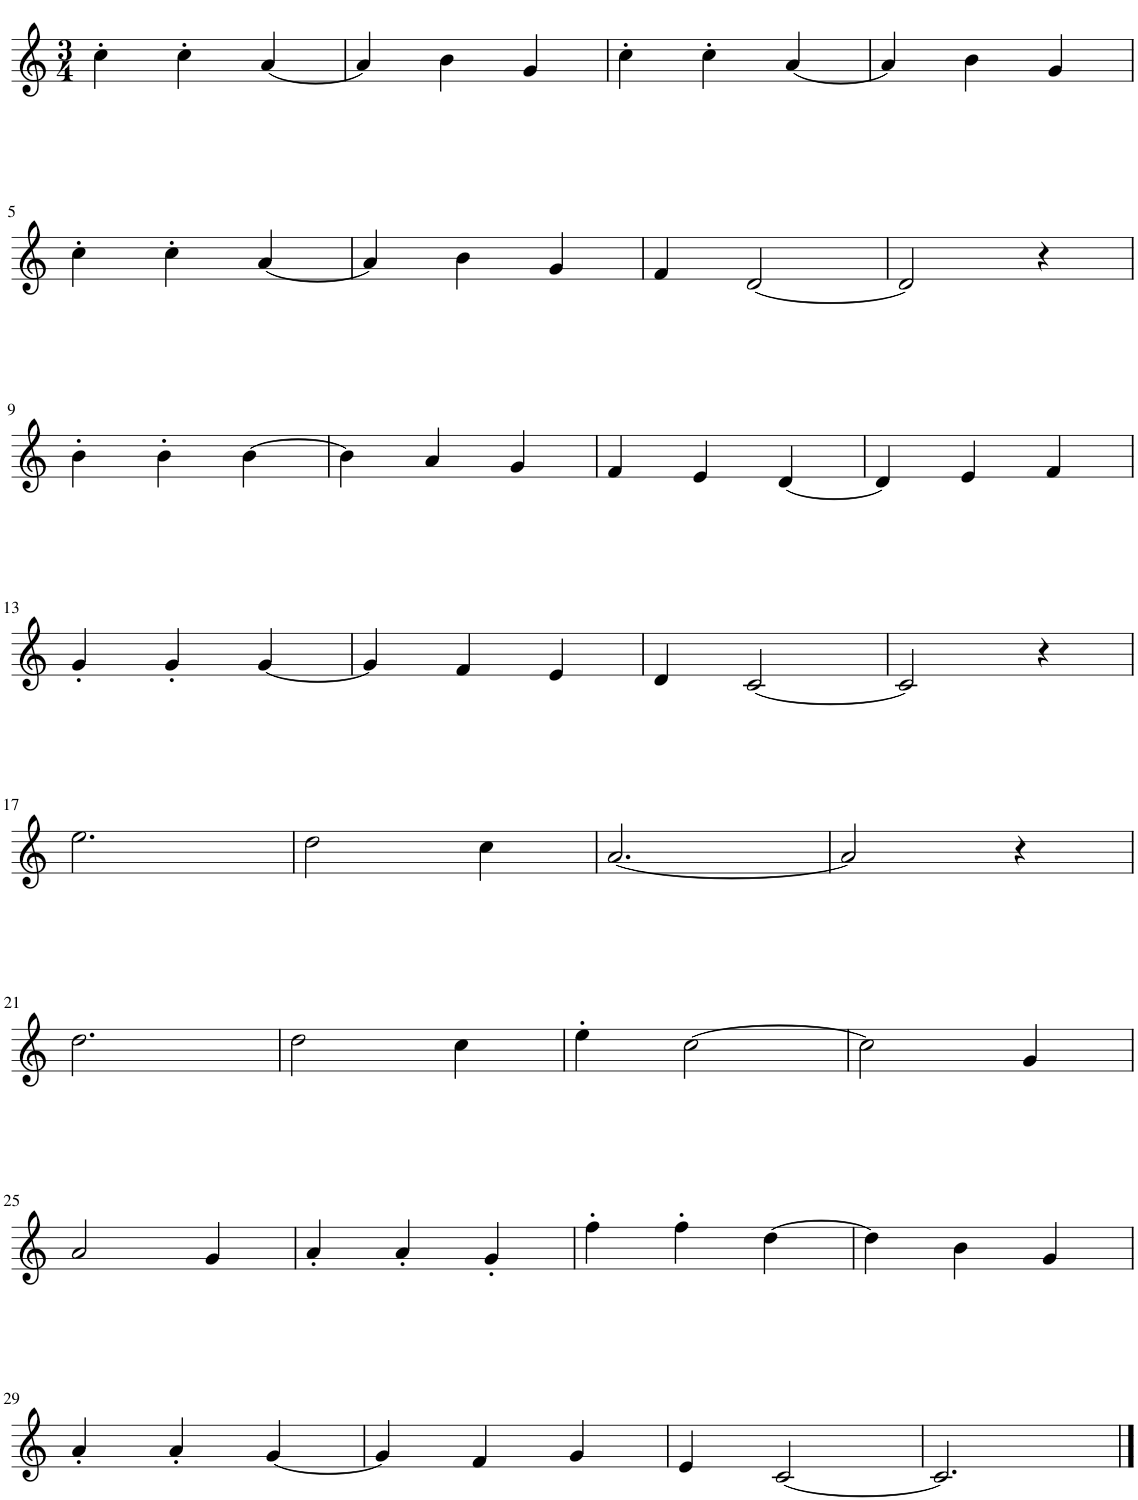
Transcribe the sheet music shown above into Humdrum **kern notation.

**kern
*part1
*staff1
*I"Violin, Violin
*clefG2
*k[]
*M3/4
=1
4cc'\
4cc'\
[4a/
=2
4a/]
4b\
4g/
=3
4cc'\
4cc'\
[4a/
=4
4a/]
4b\
4g/
!!LO:LB:g=z
=5
4cc'\
4cc'\
[4a/
=6
4a/]
4b\
4g/
=7
4f/
[2d/
=8
2d/]
4r
!!LO:LB:g=z
=9
4b'\
4b'\
[4b\
=10
4b\]
4a/
4g/
=11
4f/
4e/
[4d/
=12
4d/]
4e/
4f/
!!LO:LB:g=z
=13
4g'/
4g'/
[4g/
=14
4g/]
4f/
4e/
=15
4d/
[2c/
=16
2c/]
4r
!!LO:LB:g=z
=17
2.ee\
=18
2dd\
4cc\
=19
[2.a/
=20
2a/]
4r
!!LO:LB:g=z
=21
2.dd\
=22
2dd\
4cc\
=23
4ee'\
[2cc\
=24
2cc\]
4g/
!!LO:LB:g=z
=25
2a/
4g/
=26
4a'/
4a'/
4g'/
=27
4ff'\
4ff'\
[4dd\
=28
4dd\]
4b\
4g/
!!LO:LB:g=z
=29
4a'/
4a'/
[4g/
=30
4g/]
4f/
4g/
=31
4e/
[2c/
=32
2.c/]
==
*-
